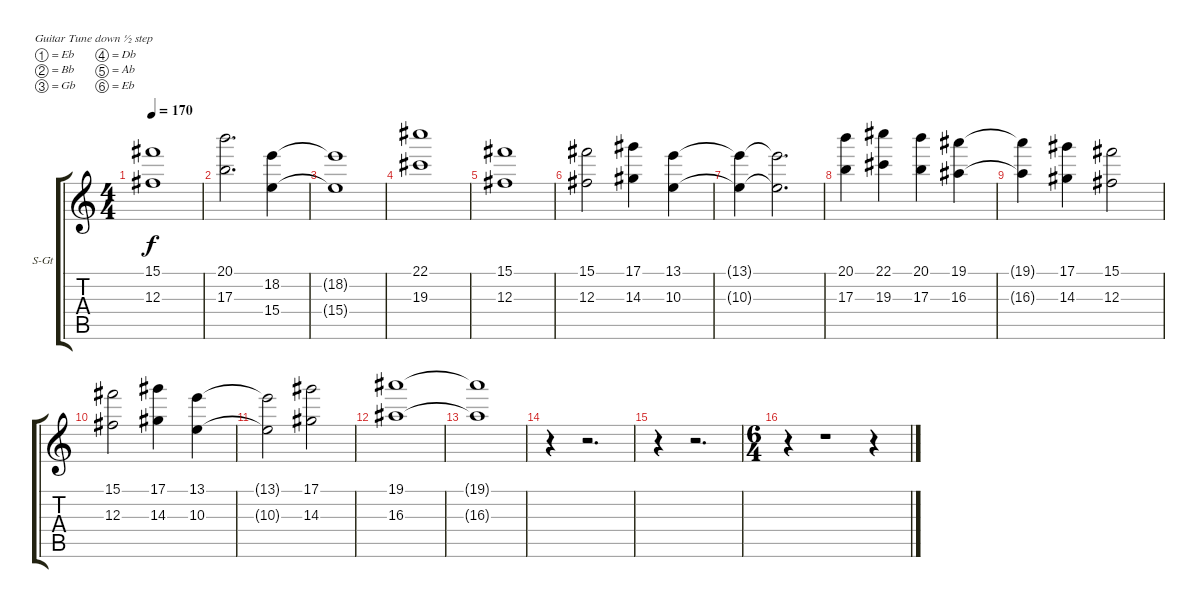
\bracketExtendMode groupsimilarinstruments
\firstSystemTrackNameOrientation horizontal
\otherSystemsTrackNameOrientation horizontal
\track ("Дмитрий Иванов" "S-Gt") {instrument stringensemble1}
\staff {score tabs}
\tuning (Eb4 Bb3 Gb3 Db3 Ab2 Eb2)
\displaytranspose 12
\ts (4 4)
\tempo 170
\clef g2
\ks c
(15.1 12.3).1{dy f} |
(20.1 17.3).2{d} (18.2 15.4).4 |
(18.2{t} 15.4{t}).1 |
(22.1 19.3).1 |
(15.1 12.3).1 |
(15.1 12.3).2 (17.1 14.3).4 (13.1 10.3).4 |
(10.3{t} 13.1{t}).4 (13.1{t} 10.3{t}).2{d} |
(20.1 17.3).4 (22.1 19.3).4 (20.1 17.3).4 (19.1 16.3).4 |
(19.1{t} 16.3{t}).4 (17.1 14.3).4 (15.1 12.3).2 |
(15.1 12.3).2 (17.1 14.3).4 (13.1 10.3).4 |
(13.1{t} 10.3{t}).2 (17.1 14.3).2 |
(19.1 16.3).1 |
(19.1{t} 16.3{t}).1 |
r.4 r.2{d} |
r.4 r.2{d} |
\ts (6 4)
\beaming (8 6 6)
r.4 r.1 r.4
